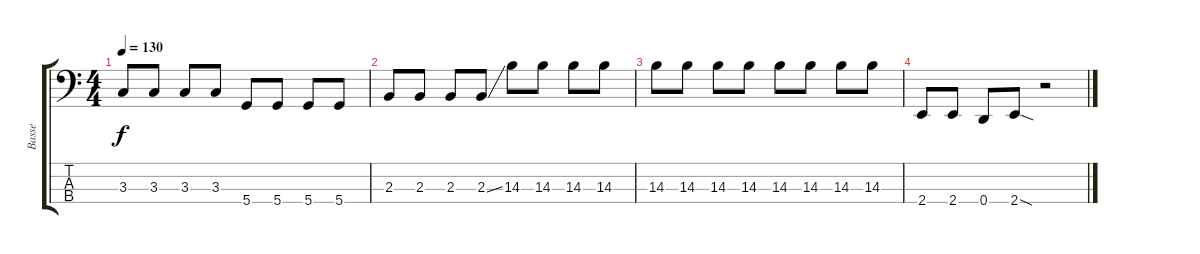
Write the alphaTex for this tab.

\track ("Basse" "Basse") {instrument electricbasspick}
\staff {score tabs}
\tuning (G2 D2 A1 D1) {hide}
\ts (4 4)
\tempo 130
\clef f4
\ks c
3.3.8{dy f} 3.3.8 3.3.8 3.3.8 5.4.8 5.4.8 5.4.8 5.4.8 |
2.3.8 2.3.8 2.3.8 2.3{ss}.8 14.3.8 14.3.8 14.3.8 14.3.8 |
14.3.8 14.3.8 14.3.8 14.3.8 14.3.8 14.3.8 14.3.8 14.3.8 |
2.4.8 2.4.8 0.4.8 2.4{sod}.8 r.2
